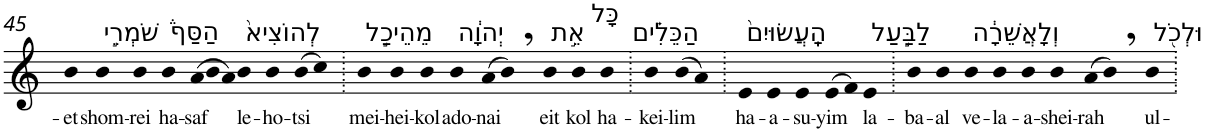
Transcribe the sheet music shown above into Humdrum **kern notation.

**kern	**text
*part1	*part1
*staff1	*staff1
*I"Piano	*
*I'Pno	*
!!LO:PB:g=z
*clefG2	*
*k[]	*
=45	=45
!	!LO:LY:b
4b	-et
!LO:TX:a:t=שֹׁמְרֵ֣י	!
!	!LO:LY:b
4b	shom-
!	!LO:LY:b
4b	-rei
!LO:TX:a:t=הַסַּף֒	!
!	!LO:LY:b
4b	ha-
*Xtuplet	*
!	!LO:LY:b
(>12a	-saf
12b	.
12a)	.
!LO:TX:a:t=לְהוֹצִיא֙	!
!	!LO:LY:b
4b	le-
!	!LO:LY:b
4b	-ho-
!	!LO:LY:b
(>8b	-tsi
8cc)	.
=46.	=46.
!LO:TX:a:t=מֵהֵיכַ֣ל	!
!	!LO:LY:b
4b	mei-
!	!LO:LY:b
4b	-hei-
!	!LO:LY:b
4b	-kol
!LO:TX:a:t=יְהוָ֔ה	!
!	!LO:LY:b
4b	ado-
!	!LO:LY:b
(>8a	-nai
8b,)	.
!LO:TX:a:t=אֵ֣ת	!
!	!LO:LY:b
4b	eit
!LO:TX:a:t=כָּל	!
!	!LO:LY:b
4b	kol
!LO:TX:a:t=הַכֵּלִ֗ים	!
!	!LO:LY:b
4b	ha-
=47.	=47.
!	!LO:LY:b
4b	-kei-
!	!LO:LY:b
(>8b	-lim
8a)	.
=48.	=48.
!LO:TX:a:t=הָֽעֲשׂוּיִם֙	!
!	!LO:LY:b
4e	ha-
!	!LO:LY:b
4e	-a-
!	!LO:LY:b
4e	-su-
!	!LO:LY:b
(>8e	-yim
8f)	.
!LO:TX:a:t=לַבַּ֣עַל	!
!	!LO:LY:b
4e	la-
=49.	=49.
!	!LO:LY:b
4b	-ba-
!	!LO:LY:b
4b	-al
!LO:TX:a:t=וְלָאֲשֵׁרָ֔ה	!
!	!LO:LY:b
4b	ve-
!	!LO:LY:b
4b	-la-
!	!LO:LY:b
4b	-a-
!	!LO:LY:b
4b	-shei-
!	!LO:LY:b
(>8a	-rah
8b,)	.
!LO:TX:a:t=וּלְכֹ֖ל	!
!	!LO:LY:b
4b	ul-
=.	=.
*-	*-
